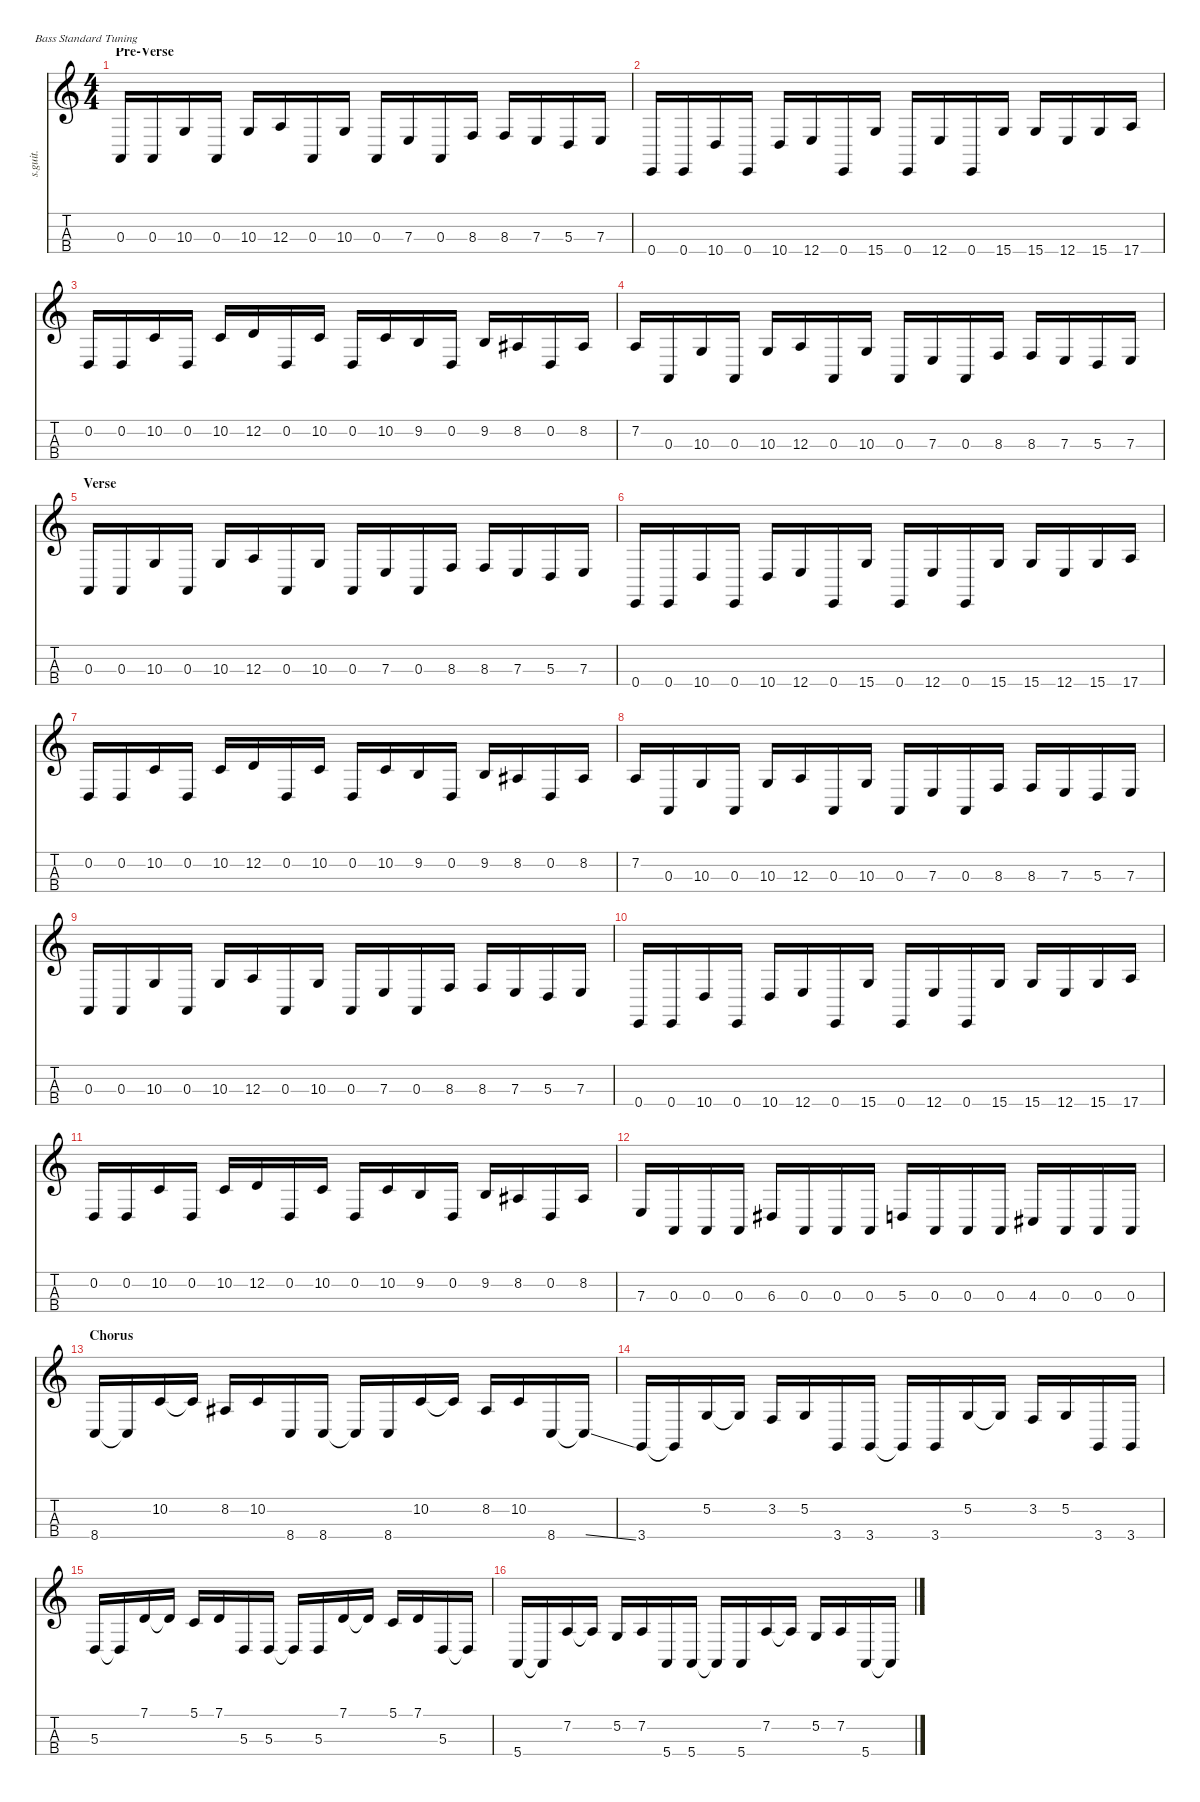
\defaultSystemsLayout 4
\hideDynamics
\bracketExtendMode nobrackets
\track ("Chris Wolstenholm - Bass Effects 1" "s.guit.") {instrument distortionguitar}
\staff {score tabs}
\tuning (G2 D2 A1 E1)
\ts (4 4)
\section ("" "Pre-Verse")
\tempo (93 hide)
\clef g2
\ks c
0.3.16{lyrics (0 "") lyrics (1 "") lyrics (2 "") lyrics (3 "") lyrics (4 "") dy f} 0.3.16{lyrics (0 "") lyrics (1 "") lyrics (2 "") lyrics (3 "") lyrics (4 "")} 10.3.16{lyrics (0 "") lyrics (1 "") lyrics (2 "") lyrics (3 "") lyrics (4 "")} 0.3.16{lyrics (0 "") lyrics (1 "") lyrics (2 "") lyrics (3 "") lyrics (4 "")} 10.3.16{lyrics (0 "") lyrics (1 "") lyrics (2 "") lyrics (3 "") lyrics (4 "")} 12.3.16{lyrics (0 "") lyrics (1 "") lyrics (2 "") lyrics (3 "") lyrics (4 "")} 0.3.16{lyrics (0 "") lyrics (1 "") lyrics (2 "") lyrics (3 "") lyrics (4 "")} 10.3.16{lyrics (0 "") lyrics (1 "") lyrics (2 "") lyrics (3 "") lyrics (4 "")} 0.3.16{lyrics (0 "") lyrics (1 "") lyrics (2 "") lyrics (3 "") lyrics (4 "")} 7.3.16{lyrics (0 "") lyrics (1 "") lyrics (2 "") lyrics (3 "") lyrics (4 "")} 0.3.16{lyrics (0 "") lyrics (1 "") lyrics (2 "") lyrics (3 "") lyrics (4 "")} 8.3.16{lyrics (0 "") lyrics (1 "") lyrics (2 "") lyrics (3 "") lyrics (4 "")} 8.3.16{lyrics (0 "") lyrics (1 "") lyrics (2 "") lyrics (3 "") lyrics (4 "")} 7.3.16{lyrics (0 "") lyrics (1 "") lyrics (2 "") lyrics (3 "") lyrics (4 "")} 5.3.16{lyrics (0 "") lyrics (1 "") lyrics (2 "") lyrics (3 "") lyrics (4 "")} 7.3.16{lyrics (0 "") lyrics (1 "") lyrics (2 "") lyrics (3 "") lyrics (4 "")} |
0.4.16{lyrics (0 "") lyrics (1 "") lyrics (2 "") lyrics (3 "") lyrics (4 "")} 0.4.16{lyrics (0 "") lyrics (1 "") lyrics (2 "") lyrics (3 "") lyrics (4 "")} 10.4.16{lyrics (0 "") lyrics (1 "") lyrics (2 "") lyrics (3 "") lyrics (4 "")} 0.4.16{lyrics (0 "") lyrics (1 "") lyrics (2 "") lyrics (3 "") lyrics (4 "")} 10.4.16{lyrics (0 "") lyrics (1 "") lyrics (2 "") lyrics (3 "") lyrics (4 "")} 12.4.16{lyrics (0 "") lyrics (1 "") lyrics (2 "") lyrics (3 "") lyrics (4 "")} 0.4.16{lyrics (0 "") lyrics (1 "") lyrics (2 "") lyrics (3 "") lyrics (4 "")} 15.4.16{lyrics (0 "") lyrics (1 "") lyrics (2 "") lyrics (3 "") lyrics (4 "")} 0.4.16{lyrics (0 "") lyrics (1 "") lyrics (2 "") lyrics (3 "") lyrics (4 "")} 12.4.16{lyrics (0 "") lyrics (1 "") lyrics (2 "") lyrics (3 "") lyrics (4 "")} 0.4.16{lyrics (0 "") lyrics (1 "") lyrics (2 "") lyrics (3 "") lyrics (4 "")} 15.4.16{lyrics (0 "") lyrics (1 "") lyrics (2 "") lyrics (3 "") lyrics (4 "")} 15.4.16{lyrics (0 "") lyrics (1 "") lyrics (2 "") lyrics (3 "") lyrics (4 "")} 12.4.16{lyrics (0 "") lyrics (1 "") lyrics (2 "") lyrics (3 "") lyrics (4 "")} 15.4.16{lyrics (0 "") lyrics (1 "") lyrics (2 "") lyrics (3 "") lyrics (4 "")} 17.4.16{lyrics (0 "") lyrics (1 "") lyrics (2 "") lyrics (3 "") lyrics (4 "")} |
0.2.16{lyrics (0 "") lyrics (1 "") lyrics (2 "") lyrics (3 "") lyrics (4 "")} 0.2.16{lyrics (0 "") lyrics (1 "") lyrics (2 "") lyrics (3 "") lyrics (4 "")} 10.2.16{lyrics (0 "") lyrics (1 "") lyrics (2 "") lyrics (3 "") lyrics (4 "")} 0.2.16{lyrics (0 "") lyrics (1 "") lyrics (2 "") lyrics (3 "") lyrics (4 "")} 10.2.16{lyrics (0 "") lyrics (1 "") lyrics (2 "") lyrics (3 "") lyrics (4 "")} 12.2.16{lyrics (0 "") lyrics (1 "") lyrics (2 "") lyrics (3 "") lyrics (4 "")} 0.2.16{lyrics (0 "") lyrics (1 "") lyrics (2 "") lyrics (3 "") lyrics (4 "")} 10.2.16{lyrics (0 "") lyrics (1 "") lyrics (2 "") lyrics (3 "") lyrics (4 "")} 0.2.16{lyrics (0 "") lyrics (1 "") lyrics (2 "") lyrics (3 "") lyrics (4 "")} 10.2.16{lyrics (0 "") lyrics (1 "") lyrics (2 "") lyrics (3 "") lyrics (4 "")} 9.2.16{lyrics (0 "") lyrics (1 "") lyrics (2 "") lyrics (3 "") lyrics (4 "")} 0.2.16{lyrics (0 "") lyrics (1 "") lyrics (2 "") lyrics (3 "") lyrics (4 "")} 9.2.16{lyrics (0 "") lyrics (1 "") lyrics (2 "") lyrics (3 "") lyrics (4 "")} 8.2{acc #}.16{lyrics (0 "") lyrics (1 "") lyrics (2 "") lyrics (3 "") lyrics (4 "")} 0.2.16{lyrics (0 "") lyrics (1 "") lyrics (2 "") lyrics (3 "") lyrics (4 "")} 8.2{acc #}.16{lyrics (0 "") lyrics (1 "") lyrics (2 "") lyrics (3 "") lyrics (4 "")} |
7.2.16{lyrics (0 "") lyrics (1 "") lyrics (2 "") lyrics (3 "") lyrics (4 "")} 0.3.16{lyrics (0 "") lyrics (1 "") lyrics (2 "") lyrics (3 "") lyrics (4 "")} 10.3.16{lyrics (0 "") lyrics (1 "") lyrics (2 "") lyrics (3 "") lyrics (4 "")} 0.3.16{lyrics (0 "") lyrics (1 "") lyrics (2 "") lyrics (3 "") lyrics (4 "")} 10.3.16{lyrics (0 "") lyrics (1 "") lyrics (2 "") lyrics (3 "") lyrics (4 "")} 12.3.16{lyrics (0 "") lyrics (1 "") lyrics (2 "") lyrics (3 "") lyrics (4 "")} 0.3.16{lyrics (0 "") lyrics (1 "") lyrics (2 "") lyrics (3 "") lyrics (4 "")} 10.3.16{lyrics (0 "") lyrics (1 "") lyrics (2 "") lyrics (3 "") lyrics (4 "")} 0.3.16{lyrics (0 "") lyrics (1 "") lyrics (2 "") lyrics (3 "") lyrics (4 "")} 7.3.16{lyrics (0 "") lyrics (1 "") lyrics (2 "") lyrics (3 "") lyrics (4 "")} 0.3.16{lyrics (0 "") lyrics (1 "") lyrics (2 "") lyrics (3 "") lyrics (4 "")} 8.3.16{lyrics (0 "") lyrics (1 "") lyrics (2 "") lyrics (3 "") lyrics (4 "")} 8.3.16{lyrics (0 "") lyrics (1 "") lyrics (2 "") lyrics (3 "") lyrics (4 "")} 7.3.16{lyrics (0 "") lyrics (1 "") lyrics (2 "") lyrics (3 "") lyrics (4 "")} 5.3.16{lyrics (0 "") lyrics (1 "") lyrics (2 "") lyrics (3 "") lyrics (4 "")} 7.3.16{lyrics (0 "") lyrics (1 "") lyrics (2 "") lyrics (3 "") lyrics (4 "")} |
\section ("" "Verse")
0.3.16{lyrics (0 "") lyrics (1 "") lyrics (2 "") lyrics (3 "") lyrics (4 "")} 0.3.16{lyrics (0 "") lyrics (1 "") lyrics (2 "") lyrics (3 "") lyrics (4 "")} 10.3.16{lyrics (0 "") lyrics (1 "") lyrics (2 "") lyrics (3 "") lyrics (4 "")} 0.3.16{lyrics (0 "") lyrics (1 "") lyrics (2 "") lyrics (3 "") lyrics (4 "")} 10.3.16{lyrics (0 "") lyrics (1 "") lyrics (2 "") lyrics (3 "") lyrics (4 "")} 12.3.16{lyrics (0 "") lyrics (1 "") lyrics (2 "") lyrics (3 "") lyrics (4 "")} 0.3.16{lyrics (0 "") lyrics (1 "") lyrics (2 "") lyrics (3 "") lyrics (4 "")} 10.3.16{lyrics (0 "") lyrics (1 "") lyrics (2 "") lyrics (3 "") lyrics (4 "")} 0.3.16{lyrics (0 "") lyrics (1 "") lyrics (2 "") lyrics (3 "") lyrics (4 "")} 7.3.16{lyrics (0 "") lyrics (1 "") lyrics (2 "") lyrics (3 "") lyrics (4 "")} 0.3.16{lyrics (0 "") lyrics (1 "") lyrics (2 "") lyrics (3 "") lyrics (4 "")} 8.3.16{lyrics (0 "") lyrics (1 "") lyrics (2 "") lyrics (3 "") lyrics (4 "")} 8.3.16{lyrics (0 "") lyrics (1 "") lyrics (2 "") lyrics (3 "") lyrics (4 "")} 7.3.16{lyrics (0 "") lyrics (1 "") lyrics (2 "") lyrics (3 "") lyrics (4 "")} 5.3.16{lyrics (0 "") lyrics (1 "") lyrics (2 "") lyrics (3 "") lyrics (4 "")} 7.3.16{lyrics (0 "") lyrics (1 "") lyrics (2 "") lyrics (3 "") lyrics (4 "")} |
0.4.16{lyrics (0 "") lyrics (1 "") lyrics (2 "") lyrics (3 "") lyrics (4 "")} 0.4.16{lyrics (0 "") lyrics (1 "") lyrics (2 "") lyrics (3 "") lyrics (4 "")} 10.4.16{lyrics (0 "") lyrics (1 "") lyrics (2 "") lyrics (3 "") lyrics (4 "")} 0.4.16{lyrics (0 "") lyrics (1 "") lyrics (2 "") lyrics (3 "") lyrics (4 "")} 10.4.16{lyrics (0 "") lyrics (1 "") lyrics (2 "") lyrics (3 "") lyrics (4 "")} 12.4.16{lyrics (0 "") lyrics (1 "") lyrics (2 "") lyrics (3 "") lyrics (4 "")} 0.4.16{lyrics (0 "") lyrics (1 "") lyrics (2 "") lyrics (3 "") lyrics (4 "")} 15.4.16{lyrics (0 "") lyrics (1 "") lyrics (2 "") lyrics (3 "") lyrics (4 "")} 0.4.16{lyrics (0 "") lyrics (1 "") lyrics (2 "") lyrics (3 "") lyrics (4 "")} 12.4.16{lyrics (0 "") lyrics (1 "") lyrics (2 "") lyrics (3 "") lyrics (4 "")} 0.4.16{lyrics (0 "") lyrics (1 "") lyrics (2 "") lyrics (3 "") lyrics (4 "")} 15.4.16{lyrics (0 "") lyrics (1 "") lyrics (2 "") lyrics (3 "") lyrics (4 "")} 15.4.16{lyrics (0 "") lyrics (1 "") lyrics (2 "") lyrics (3 "") lyrics (4 "")} 12.4.16{lyrics (0 "") lyrics (1 "") lyrics (2 "") lyrics (3 "") lyrics (4 "")} 15.4.16{lyrics (0 "") lyrics (1 "") lyrics (2 "") lyrics (3 "") lyrics (4 "")} 17.4.16{lyrics (0 "") lyrics (1 "") lyrics (2 "") lyrics (3 "") lyrics (4 "")} |
0.2.16{lyrics (0 "") lyrics (1 "") lyrics (2 "") lyrics (3 "") lyrics (4 "")} 0.2.16{lyrics (0 "") lyrics (1 "") lyrics (2 "") lyrics (3 "") lyrics (4 "")} 10.2.16{lyrics (0 "") lyrics (1 "") lyrics (2 "") lyrics (3 "") lyrics (4 "")} 0.2.16{lyrics (0 "") lyrics (1 "") lyrics (2 "") lyrics (3 "") lyrics (4 "")} 10.2.16{lyrics (0 "") lyrics (1 "") lyrics (2 "") lyrics (3 "") lyrics (4 "")} 12.2.16{lyrics (0 "") lyrics (1 "") lyrics (2 "") lyrics (3 "") lyrics (4 "")} 0.2.16{lyrics (0 "") lyrics (1 "") lyrics (2 "") lyrics (3 "") lyrics (4 "")} 10.2.16{lyrics (0 "") lyrics (1 "") lyrics (2 "") lyrics (3 "") lyrics (4 "")} 0.2.16{lyrics (0 "") lyrics (1 "") lyrics (2 "") lyrics (3 "") lyrics (4 "")} 10.2.16{lyrics (0 "") lyrics (1 "") lyrics (2 "") lyrics (3 "") lyrics (4 "")} 9.2.16{lyrics (0 "") lyrics (1 "") lyrics (2 "") lyrics (3 "") lyrics (4 "")} 0.2.16{lyrics (0 "") lyrics (1 "") lyrics (2 "") lyrics (3 "") lyrics (4 "")} 9.2.16{lyrics (0 "") lyrics (1 "") lyrics (2 "") lyrics (3 "") lyrics (4 "")} 8.2{acc #}.16{lyrics (0 "") lyrics (1 "") lyrics (2 "") lyrics (3 "") lyrics (4 "")} 0.2.16{lyrics (0 "") lyrics (1 "") lyrics (2 "") lyrics (3 "") lyrics (4 "")} 8.2{acc #}.16{lyrics (0 "") lyrics (1 "") lyrics (2 "") lyrics (3 "") lyrics (4 "")} |
7.2.16{lyrics (0 "") lyrics (1 "") lyrics (2 "") lyrics (3 "") lyrics (4 "")} 0.3.16{lyrics (0 "") lyrics (1 "") lyrics (2 "") lyrics (3 "") lyrics (4 "")} 10.3.16{lyrics (0 "") lyrics (1 "") lyrics (2 "") lyrics (3 "") lyrics (4 "")} 0.3.16{lyrics (0 "") lyrics (1 "") lyrics (2 "") lyrics (3 "") lyrics (4 "")} 10.3.16{lyrics (0 "") lyrics (1 "") lyrics (2 "") lyrics (3 "") lyrics (4 "")} 12.3.16{lyrics (0 "") lyrics (1 "") lyrics (2 "") lyrics (3 "") lyrics (4 "")} 0.3.16{lyrics (0 "") lyrics (1 "") lyrics (2 "") lyrics (3 "") lyrics (4 "")} 10.3.16{lyrics (0 "") lyrics (1 "") lyrics (2 "") lyrics (3 "") lyrics (4 "")} 0.3.16{lyrics (0 "") lyrics (1 "") lyrics (2 "") lyrics (3 "") lyrics (4 "")} 7.3.16{lyrics (0 "") lyrics (1 "") lyrics (2 "") lyrics (3 "") lyrics (4 "")} 0.3.16{lyrics (0 "") lyrics (1 "") lyrics (2 "") lyrics (3 "") lyrics (4 "")} 8.3.16{lyrics (0 "") lyrics (1 "") lyrics (2 "") lyrics (3 "") lyrics (4 "")} 8.3.16{lyrics (0 "") lyrics (1 "") lyrics (2 "") lyrics (3 "") lyrics (4 "")} 7.3.16{lyrics (0 "") lyrics (1 "") lyrics (2 "") lyrics (3 "") lyrics (4 "")} 5.3.16{lyrics (0 "") lyrics (1 "") lyrics (2 "") lyrics (3 "") lyrics (4 "")} 7.3.16{lyrics (0 "") lyrics (1 "") lyrics (2 "") lyrics (3 "") lyrics (4 "")} |
0.3.16{lyrics (0 "") lyrics (1 "") lyrics (2 "") lyrics (3 "") lyrics (4 "")} 0.3.16{lyrics (0 "") lyrics (1 "") lyrics (2 "") lyrics (3 "") lyrics (4 "")} 10.3.16{lyrics (0 "") lyrics (1 "") lyrics (2 "") lyrics (3 "") lyrics (4 "")} 0.3.16{lyrics (0 "") lyrics (1 "") lyrics (2 "") lyrics (3 "") lyrics (4 "")} 10.3.16{lyrics (0 "") lyrics (1 "") lyrics (2 "") lyrics (3 "") lyrics (4 "")} 12.3.16{lyrics (0 "") lyrics (1 "") lyrics (2 "") lyrics (3 "") lyrics (4 "")} 0.3.16{lyrics (0 "") lyrics (1 "") lyrics (2 "") lyrics (3 "") lyrics (4 "")} 10.3.16{lyrics (0 "") lyrics (1 "") lyrics (2 "") lyrics (3 "") lyrics (4 "")} 0.3.16{lyrics (0 "") lyrics (1 "") lyrics (2 "") lyrics (3 "") lyrics (4 "")} 7.3.16{lyrics (0 "") lyrics (1 "") lyrics (2 "") lyrics (3 "") lyrics (4 "")} 0.3.16{lyrics (0 "") lyrics (1 "") lyrics (2 "") lyrics (3 "") lyrics (4 "")} 8.3.16{lyrics (0 "") lyrics (1 "") lyrics (2 "") lyrics (3 "") lyrics (4 "")} 8.3.16{lyrics (0 "") lyrics (1 "") lyrics (2 "") lyrics (3 "") lyrics (4 "")} 7.3.16{lyrics (0 "") lyrics (1 "") lyrics (2 "") lyrics (3 "") lyrics (4 "")} 5.3.16{lyrics (0 "") lyrics (1 "") lyrics (2 "") lyrics (3 "") lyrics (4 "")} 7.3.16{lyrics (0 "") lyrics (1 "") lyrics (2 "") lyrics (3 "") lyrics (4 "")} |
0.4.16{lyrics (0 "") lyrics (1 "") lyrics (2 "") lyrics (3 "") lyrics (4 "")} 0.4.16{lyrics (0 "") lyrics (1 "") lyrics (2 "") lyrics (3 "") lyrics (4 "")} 10.4.16{lyrics (0 "") lyrics (1 "") lyrics (2 "") lyrics (3 "") lyrics (4 "")} 0.4.16{lyrics (0 "") lyrics (1 "") lyrics (2 "") lyrics (3 "") lyrics (4 "")} 10.4.16{lyrics (0 "") lyrics (1 "") lyrics (2 "") lyrics (3 "") lyrics (4 "")} 12.4.16{lyrics (0 "") lyrics (1 "") lyrics (2 "") lyrics (3 "") lyrics (4 "")} 0.4.16{lyrics (0 "") lyrics (1 "") lyrics (2 "") lyrics (3 "") lyrics (4 "")} 15.4.16{lyrics (0 "") lyrics (1 "") lyrics (2 "") lyrics (3 "") lyrics (4 "")} 0.4.16{lyrics (0 "") lyrics (1 "") lyrics (2 "") lyrics (3 "") lyrics (4 "")} 12.4.16{lyrics (0 "") lyrics (1 "") lyrics (2 "") lyrics (3 "") lyrics (4 "")} 0.4.16{lyrics (0 "") lyrics (1 "") lyrics (2 "") lyrics (3 "") lyrics (4 "")} 15.4.16{lyrics (0 "") lyrics (1 "") lyrics (2 "") lyrics (3 "") lyrics (4 "")} 15.4.16{lyrics (0 "") lyrics (1 "") lyrics (2 "") lyrics (3 "") lyrics (4 "")} 12.4.16{lyrics (0 "") lyrics (1 "") lyrics (2 "") lyrics (3 "") lyrics (4 "")} 15.4.16{lyrics (0 "") lyrics (1 "") lyrics (2 "") lyrics (3 "") lyrics (4 "")} 17.4.16{lyrics (0 "") lyrics (1 "") lyrics (2 "") lyrics (3 "") lyrics (4 "")} |
0.2.16{lyrics (0 "") lyrics (1 "") lyrics (2 "") lyrics (3 "") lyrics (4 "")} 0.2.16{lyrics (0 "") lyrics (1 "") lyrics (2 "") lyrics (3 "") lyrics (4 "")} 10.2.16{lyrics (0 "") lyrics (1 "") lyrics (2 "") lyrics (3 "") lyrics (4 "")} 0.2.16{lyrics (0 "") lyrics (1 "") lyrics (2 "") lyrics (3 "") lyrics (4 "")} 10.2.16{lyrics (0 "") lyrics (1 "") lyrics (2 "") lyrics (3 "") lyrics (4 "")} 12.2.16{lyrics (0 "") lyrics (1 "") lyrics (2 "") lyrics (3 "") lyrics (4 "")} 0.2.16{lyrics (0 "") lyrics (1 "") lyrics (2 "") lyrics (3 "") lyrics (4 "")} 10.2.16{lyrics (0 "") lyrics (1 "") lyrics (2 "") lyrics (3 "") lyrics (4 "")} 0.2.16{lyrics (0 "") lyrics (1 "") lyrics (2 "") lyrics (3 "") lyrics (4 "")} 10.2.16{lyrics (0 "") lyrics (1 "") lyrics (2 "") lyrics (3 "") lyrics (4 "")} 9.2.16{lyrics (0 "") lyrics (1 "") lyrics (2 "") lyrics (3 "") lyrics (4 "")} 0.2.16{lyrics (0 "") lyrics (1 "") lyrics (2 "") lyrics (3 "") lyrics (4 "")} 9.2.16{lyrics (0 "") lyrics (1 "") lyrics (2 "") lyrics (3 "") lyrics (4 "")} 8.2{acc #}.16{lyrics (0 "") lyrics (1 "") lyrics (2 "") lyrics (3 "") lyrics (4 "")} 0.2.16{lyrics (0 "") lyrics (1 "") lyrics (2 "") lyrics (3 "") lyrics (4 "")} 8.2{acc #}.16{lyrics (0 "") lyrics (1 "") lyrics (2 "") lyrics (3 "") lyrics (4 "")} |
7.3.16{lyrics (0 "") lyrics (1 "") lyrics (2 "") lyrics (3 "") lyrics (4 "") dy mf} 0.3.16{lyrics (0 "") lyrics (1 "") lyrics (2 "") lyrics (3 "") lyrics (4 "") dy f} 0.3.16{lyrics (0 "") lyrics (1 "") lyrics (2 "") lyrics (3 "") lyrics (4 "")} 0.3.16{lyrics (0 "") lyrics (1 "") lyrics (2 "") lyrics (3 "") lyrics (4 "")} 6.3{acc #}.16{lyrics (0 "") lyrics (1 "") lyrics (2 "") lyrics (3 "") lyrics (4 "")} 0.3.16{lyrics (0 "") lyrics (1 "") lyrics (2 "") lyrics (3 "") lyrics (4 "")} 0.3.16{lyrics (0 "") lyrics (1 "") lyrics (2 "") lyrics (3 "") lyrics (4 "")} 0.3.16{lyrics (0 "") lyrics (1 "") lyrics (2 "") lyrics (3 "") lyrics (4 "")} 5.3.16{lyrics (0 "") lyrics (1 "") lyrics (2 "") lyrics (3 "") lyrics (4 "")} 0.3.16{lyrics (0 "") lyrics (1 "") lyrics (2 "") lyrics (3 "") lyrics (4 "") dy mf} 0.3.16{lyrics (0 "") lyrics (1 "") lyrics (2 "") lyrics (3 "") lyrics (4 "") dy f} 0.3.16{lyrics (0 "") lyrics (1 "") lyrics (2 "") lyrics (3 "") lyrics (4 "")} 4.3{acc #}.16{lyrics (0 "") lyrics (1 "") lyrics (2 "") lyrics (3 "") lyrics (4 "")} 0.3.16{lyrics (0 "") lyrics (1 "") lyrics (2 "") lyrics (3 "") lyrics (4 "")} 0.3.16{lyrics (0 "") lyrics (1 "") lyrics (2 "") lyrics (3 "") lyrics (4 "")} 0.3.16{lyrics (0 "") lyrics (1 "") lyrics (2 "") lyrics (3 "") lyrics (4 "")} |
\section ("" "Chorus")
8.4.16{lyrics (0 "") lyrics (1 "") lyrics (2 "") lyrics (3 "") lyrics (4 "") dy mf} 8.4{t}.16{lyrics (0 "") lyrics (1 "") lyrics (2 "") lyrics (3 "") lyrics (4 "") dy f} 10.2.16{lyrics (0 "") lyrics (1 "") lyrics (2 "") lyrics (3 "") lyrics (4 "") dy mf} 10.2{t}.16{lyrics (0 "") lyrics (1 "") lyrics (2 "") lyrics (3 "") lyrics (4 "") dy f} 8.2{acc #}.16{lyrics (0 "") lyrics (1 "") lyrics (2 "") lyrics (3 "") lyrics (4 "") dy mf} 10.2.16{lyrics (0 "") lyrics (1 "") lyrics (2 "") lyrics (3 "") lyrics (4 "")} 8.4.16{lyrics (0 "") lyrics (1 "") lyrics (2 "") lyrics (3 "") lyrics (4 "")} 8.4.16{lyrics (0 "") lyrics (1 "") lyrics (2 "") lyrics (3 "") lyrics (4 "")} 8.4{t}.16{lyrics (0 "") lyrics (1 "") lyrics (2 "") lyrics (3 "") lyrics (4 "") dy f} 8.4.16{lyrics (0 "") lyrics (1 "") lyrics (2 "") lyrics (3 "") lyrics (4 "")} 10.2.16{lyrics (0 "") lyrics (1 "") lyrics (2 "") lyrics (3 "") lyrics (4 "")} 10.2{t}.16{lyrics (0 "") lyrics (1 "") lyrics (2 "") lyrics (3 "") lyrics (4 "")} 8.2{acc #}.16{lyrics (0 "") lyrics (1 "") lyrics (2 "") lyrics (3 "") lyrics (4 "")} 10.2.16{lyrics (0 "") lyrics (1 "") lyrics (2 "") lyrics (3 "") lyrics (4 "")} 8.4.16{lyrics (0 "") lyrics (1 "") lyrics (2 "") lyrics (3 "") lyrics (4 "")} 8.4{ss t}.16{lyrics (0 "") lyrics (1 "") lyrics (2 "") lyrics (3 "") lyrics (4 "")} |
3.4.16{lyrics (0 "") lyrics (1 "") lyrics (2 "") lyrics (3 "") lyrics (4 "") dy mf} 3.4{t}.16{lyrics (0 "") lyrics (1 "") lyrics (2 "") lyrics (3 "") lyrics (4 "") dy f} 5.2.16{lyrics (0 "") lyrics (1 "") lyrics (2 "") lyrics (3 "") lyrics (4 "") dy mf} 5.2{t}.16{lyrics (0 "") lyrics (1 "") lyrics (2 "") lyrics (3 "") lyrics (4 "") dy f} 3.2.16{lyrics (0 "") lyrics (1 "") lyrics (2 "") lyrics (3 "") lyrics (4 "") dy mf} 5.2.16{lyrics (0 "") lyrics (1 "") lyrics (2 "") lyrics (3 "") lyrics (4 "")} 3.4.16{lyrics (0 "") lyrics (1 "") lyrics (2 "") lyrics (3 "") lyrics (4 "")} 3.4.16{lyrics (0 "") lyrics (1 "") lyrics (2 "") lyrics (3 "") lyrics (4 "")} 3.4{t}.16{lyrics (0 "") lyrics (1 "") lyrics (2 "") lyrics (3 "") lyrics (4 "") dy f} 3.4.16{lyrics (0 "") lyrics (1 "") lyrics (2 "") lyrics (3 "") lyrics (4 "")} 5.2.16{lyrics (0 "") lyrics (1 "") lyrics (2 "") lyrics (3 "") lyrics (4 "")} 5.2{t}.16{lyrics (0 "") lyrics (1 "") lyrics (2 "") lyrics (3 "") lyrics (4 "")} 3.2.16{lyrics (0 "") lyrics (1 "") lyrics (2 "") lyrics (3 "") lyrics (4 "")} 5.2.16{lyrics (0 "") lyrics (1 "") lyrics (2 "") lyrics (3 "") lyrics (4 "")} 3.4.16{lyrics (0 "") lyrics (1 "") lyrics (2 "") lyrics (3 "") lyrics (4 "")} 3.4.16{lyrics (0 "") lyrics (1 "") lyrics (2 "") lyrics (3 "") lyrics (4 "")} |
5.3.16{lyrics (0 "") lyrics (1 "") lyrics (2 "") lyrics (3 "") lyrics (4 "")} 5.3{t}.16{lyrics (0 "") lyrics (1 "") lyrics (2 "") lyrics (3 "") lyrics (4 "")} 7.1.16{lyrics (0 "") lyrics (1 "") lyrics (2 "") lyrics (3 "") lyrics (4 "")} 7.1{t}.16{lyrics (0 "") lyrics (1 "") lyrics (2 "") lyrics (3 "") lyrics (4 "")} 5.1.16{lyrics (0 "") lyrics (1 "") lyrics (2 "") lyrics (3 "") lyrics (4 "")} 7.1.16{lyrics (0 "") lyrics (1 "") lyrics (2 "") lyrics (3 "") lyrics (4 "")} 5.3.16{lyrics (0 "") lyrics (1 "") lyrics (2 "") lyrics (3 "") lyrics (4 "")} 5.3.16{lyrics (0 "") lyrics (1 "") lyrics (2 "") lyrics (3 "") lyrics (4 "")} 5.3{t}.16{lyrics (0 "") lyrics (1 "") lyrics (2 "") lyrics (3 "") lyrics (4 "")} 5.3.16{lyrics (0 "") lyrics (1 "") lyrics (2 "") lyrics (3 "") lyrics (4 "")} 7.1.16{lyrics (0 "") lyrics (1 "") lyrics (2 "") lyrics (3 "") lyrics (4 "")} 7.1{t}.16{lyrics (0 "") lyrics (1 "") lyrics (2 "") lyrics (3 "") lyrics (4 "")} 5.1.16{lyrics (0 "") lyrics (1 "") lyrics (2 "") lyrics (3 "") lyrics (4 "")} 7.1.16{lyrics (0 "") lyrics (1 "") lyrics (2 "") lyrics (3 "") lyrics (4 "")} 5.3.16{lyrics (0 "") lyrics (1 "") lyrics (2 "") lyrics (3 "") lyrics (4 "")} 5.3{t}.16{lyrics (0 "") lyrics (1 "") lyrics (2 "") lyrics (3 "") lyrics (4 "")} |
5.4.16{lyrics (0 "") lyrics (1 "") lyrics (2 "") lyrics (3 "") lyrics (4 "") dy mf} 5.4{t}.16{lyrics (0 "") lyrics (1 "") lyrics (2 "") lyrics (3 "") lyrics (4 "") dy f} 7.2.16{lyrics (0 "") lyrics (1 "") lyrics (2 "") lyrics (3 "") lyrics (4 "") dy mf} 7.2{t}.16{lyrics (0 "") lyrics (1 "") lyrics (2 "") lyrics (3 "") lyrics (4 "") dy f} 5.2.16{lyrics (0 "") lyrics (1 "") lyrics (2 "") lyrics (3 "") lyrics (4 "") dy mf} 7.2.16{lyrics (0 "") lyrics (1 "") lyrics (2 "") lyrics (3 "") lyrics (4 "")} 5.4.16{lyrics (0 "") lyrics (1 "") lyrics (2 "") lyrics (3 "") lyrics (4 "")} 5.4.16{lyrics (0 "") lyrics (1 "") lyrics (2 "") lyrics (3 "") lyrics (4 "")} 5.4{t}.16{lyrics (0 "") lyrics (1 "") lyrics (2 "") lyrics (3 "") lyrics (4 "") dy f} 5.4.16{lyrics (0 "") lyrics (1 "") lyrics (2 "") lyrics (3 "") lyrics (4 "")} 7.2.16{lyrics (0 "") lyrics (1 "") lyrics (2 "") lyrics (3 "") lyrics (4 "")} 7.2{t}.16{lyrics (0 "") lyrics (1 "") lyrics (2 "") lyrics (3 "") lyrics (4 "")} 5.2.16{lyrics (0 "") lyrics (1 "") lyrics (2 "") lyrics (3 "") lyrics (4 "")} 7.2.16{lyrics (0 "") lyrics (1 "") lyrics (2 "") lyrics (3 "") lyrics (4 "")} 5.4.16{lyrics (0 "") lyrics (1 "") lyrics (2 "") lyrics (3 "") lyrics (4 "")} 5.4{ss t}.16{lyrics (0 "") lyrics (1 "") lyrics (2 "") lyrics (3 "") lyrics (4 "")}
